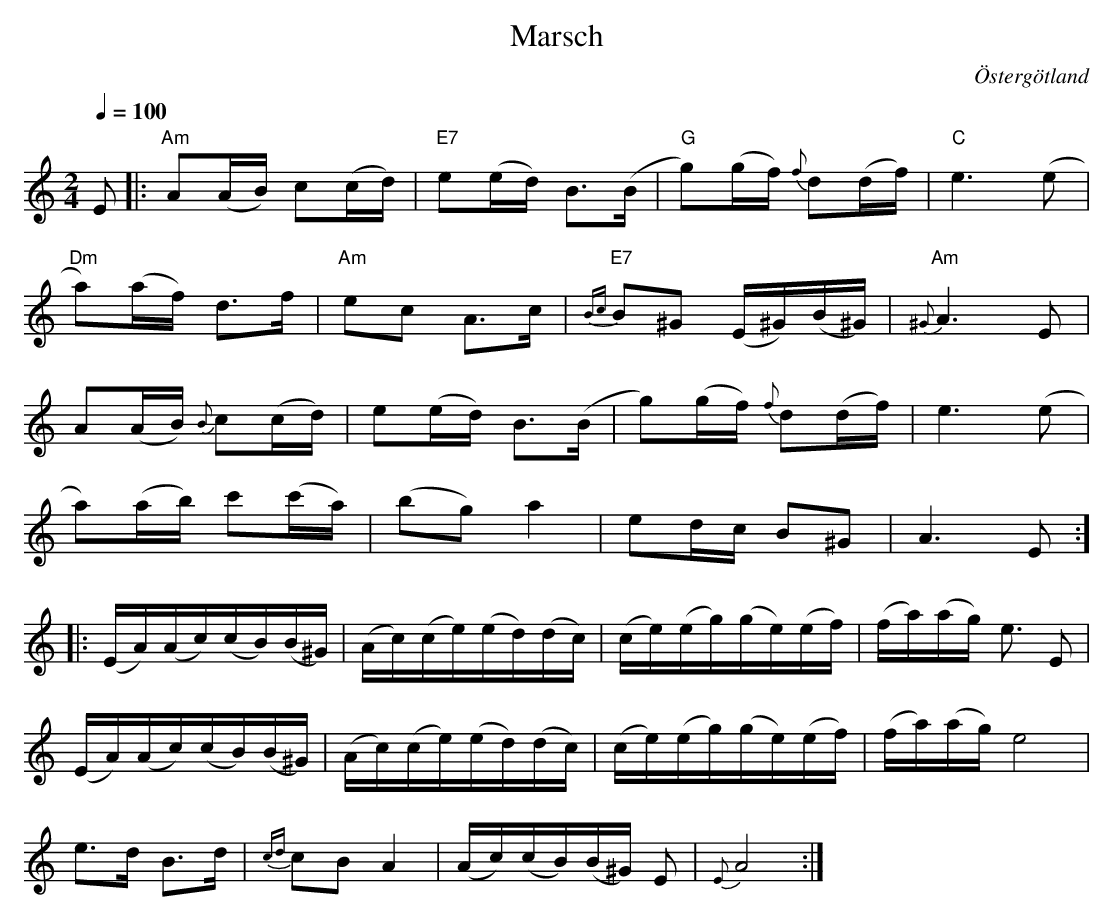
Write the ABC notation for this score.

X:1
T:Marsch
O:Östergötland
Q:1/4=100
M: 2/4
L: 1/16
K: Am
E2 |: "Am"A2(AB) c2(cd) | "E7"e2(ed) B3(B |"G" g2)(gf){f} d2(df) |"C" e6 (e2 |
"Dm"a2)(af) d3f | "Am"e2c2 A3c |"E7"{Bc} B2^G2 (E^G)(B^G)|"Am"{^G} A6 E2 |
A2(AB){B} c2(cd) | e2(ed) B3(B | g2)(gf){f} d2(df) | e6 (e2 |
a2)(ab) c'2(c'a) | (b2g2) a4 | e2dc B2^G2| A6 E2:]
|:(EA)(Ac)(cB)(B^G)|(Ac)(ce)(ed)(dc)|(ce)(eg)(ge)(ef)|(fa)(ag) e3 E2|
(EA)(Ac)(cB)(B^G)|(Ac)(ce)(ed)(dc)|(ce)(eg)(ge)(ef)|(fa)(ag)e8|
e3d B3d |{cd} c2B2A4 | (Ac)(cB)(B^G) E2|{E} A8 :|
